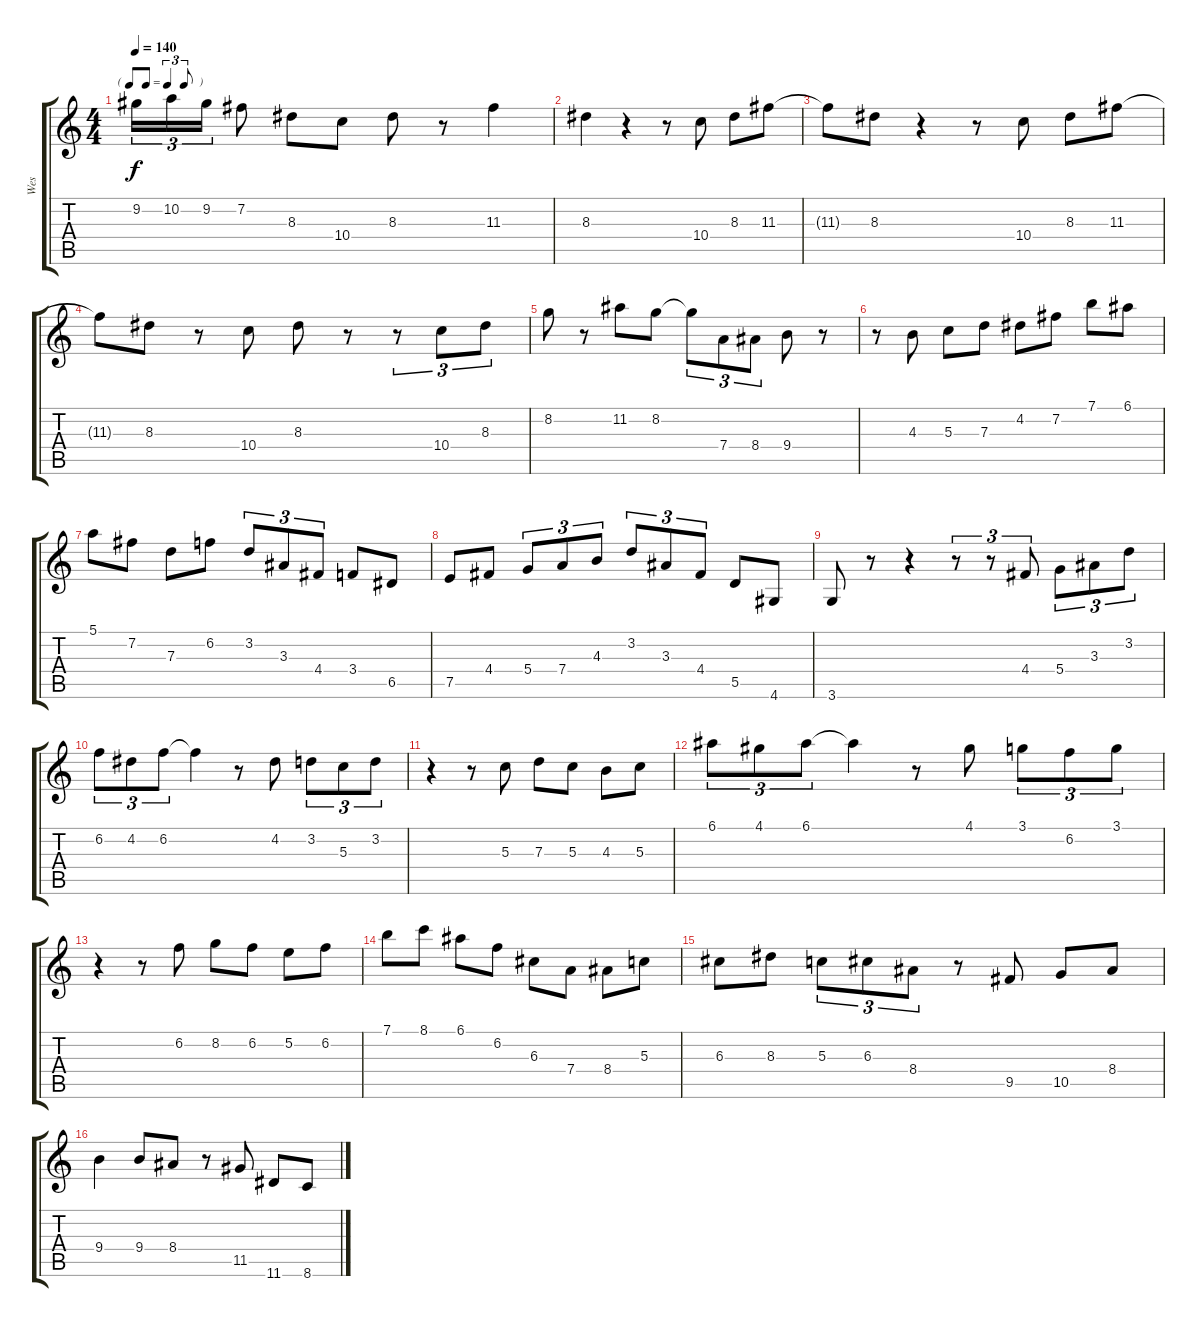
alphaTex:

\track ("Wes" "Wes") {instrument electricguitarjazz}
\staff {score tabs}
\tuning (E4 B3 G3 D3 A2 E2) {hide}
\ts (4 4)
\tf triplet8th
\tempo 140
\clef g2
\ks c
9.2.16{tu (3 2) dy f} 10.2.16{tu (3 2)} 9.2.16{tu (3 2)} 7.2.8 8.3.8 10.4.8 8.3.8 r.8 11.3.4 |
8.3.4 r.4 r.8 10.4.8 8.3.8 11.3.8 |
11.3{t}.8 8.3.8 r.4 r.8 10.4.8 8.3.8 11.3.8 |
11.3{t}.8 8.3.8 r.8 10.4.8 8.3.8 r.8 r.8{tu (3 2)} 10.4.8{tu (3 2)} 8.3.8{tu (3 2)} |
8.2.8 r.8 11.2.8 8.2.8 8.2{t}.8{tu (3 2)} 7.4.8{tu (3 2)} 8.4.8{tu (3 2)} 9.4.8 r.8 |
r.8 4.3.8 5.3.8 7.3.8 4.2.8 7.2.8 7.1.8 6.1.8 |
5.1.8 7.2.8 7.3.8 6.2.8 3.2.8{tu (3 2)} 3.3.8{tu (3 2)} 4.4.8{tu (3 2)} 3.4.8 6.5.8 |
7.5.8 4.4.8 5.4.8{tu (3 2)} 7.4.8{tu (3 2)} 4.3.8{tu (3 2)} 3.2.8{tu (3 2)} 3.3.8{tu (3 2)} 4.4.8{tu (3 2)} 5.5.8 4.6.8 |
3.6.8 r.8 r.4 r.8{tu (3 2)} r.8{tu (3 2)} 4.4.8{tu (3 2)} 5.4.8{tu (3 2)} 3.3.8{tu (3 2)} 3.2.8{tu (3 2)} |
6.2.8{tu (3 2)} 4.2.8{tu (3 2)} 6.2.8{tu (3 2)} 6.2{t}.4 r.8 4.2.8 3.2.8{tu (3 2)} 5.3.8{tu (3 2)} 3.2.8{tu (3 2)} |
r.4 r.8 5.3.8 7.3.8 5.3.8 4.3.8 5.3.8 |
6.1.8{tu (3 2)} 4.1.8{tu (3 2)} 6.1.8{tu (3 2)} 6.1{t}.4 r.8 4.1.8 3.1.8{tu (3 2)} 6.2.8{tu (3 2)} 3.1.8{tu (3 2)} |
r.4 r.8 6.2.8 8.2.8 6.2.8 5.2.8 6.2.8 |
7.1.8 8.1.8 6.1.8 6.2.8 6.3.8 7.4.8 8.4.8 5.3.8 |
6.3.8 8.3.8 5.3.8{tu (3 2)} 6.3.8{tu (3 2)} 8.4.8{tu (3 2)} r.8 9.5.8 10.5.8 8.4.8 |
9.4.4 9.4.8 8.4.8 r.8 11.5.8 11.6.8 8.6.8
